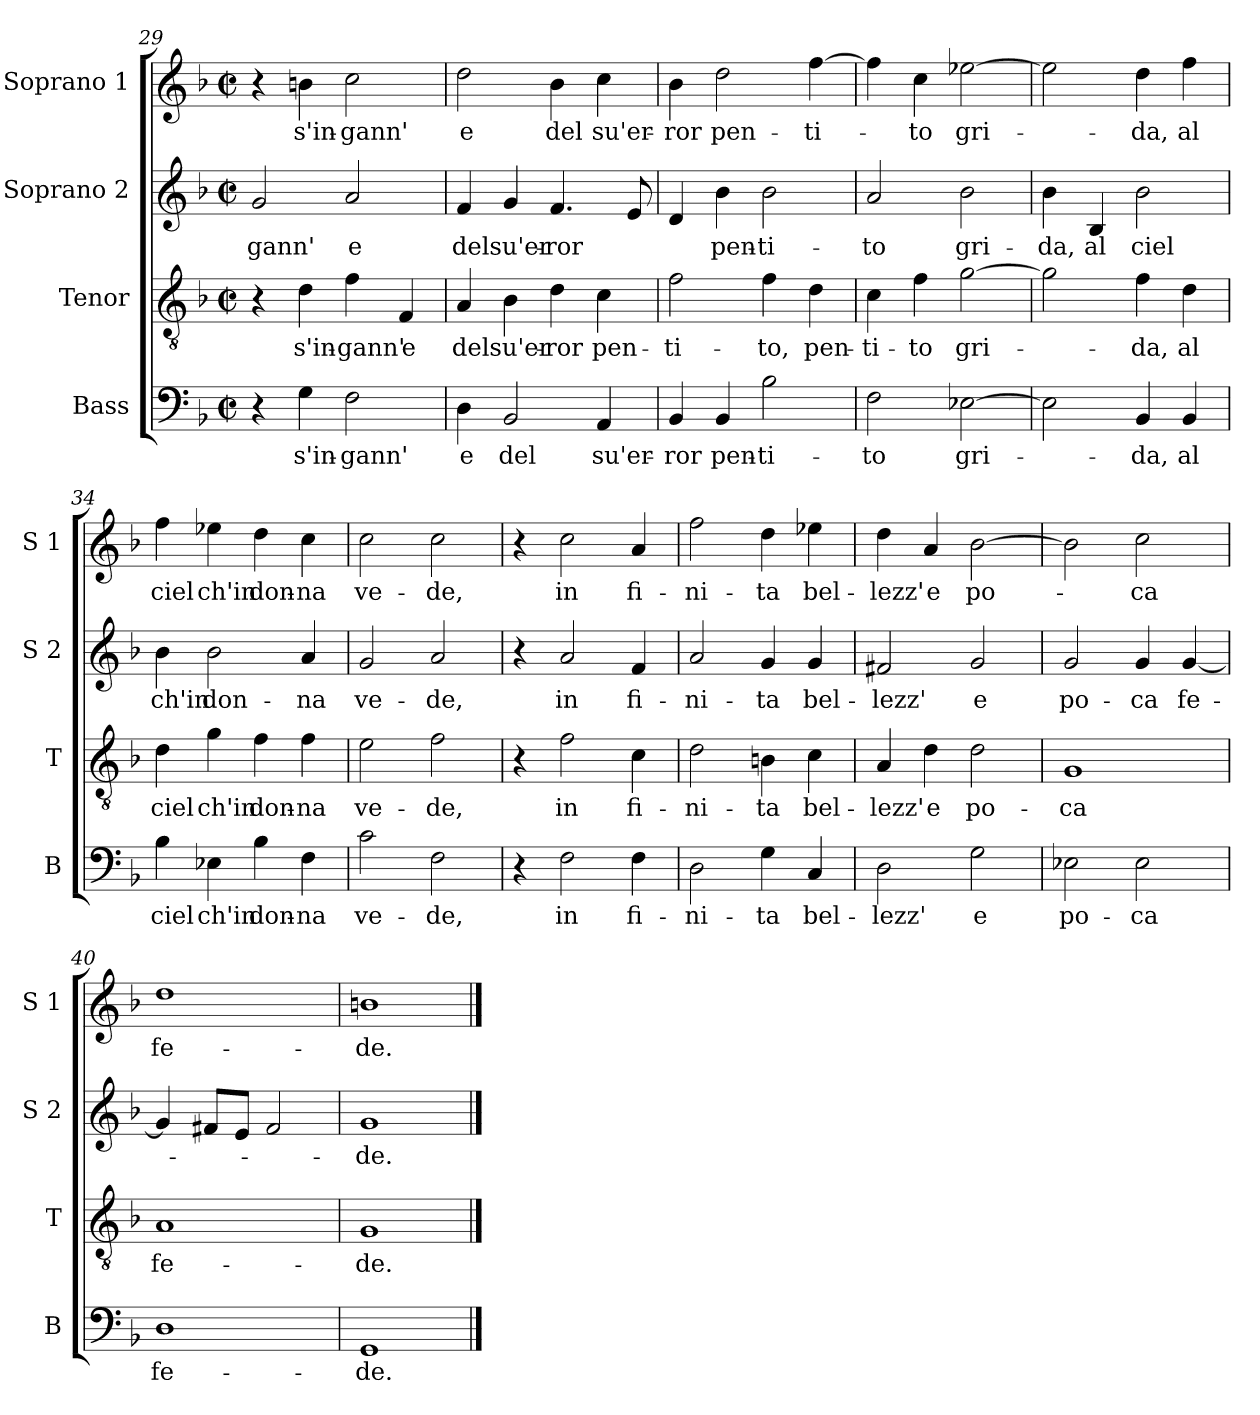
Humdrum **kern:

**kern	**text	**kern	**text	**kern	**text	**kern	**text
*part4	*part4	*part3	*part3	*part2	*part2	*part1	*part1
*staff4	*staff4	*staff3	*staff3	*staff2	*staff2	*staff1	*staff1
*I"Bass	*	*I"Tenor	*	*I"Soprano 2	*	*I"Soprano 1	*
*I'B	*	*I'T	*	*I'S 2	*	*I'S 1	*
*clefF4	*	*clefGv2	*	*clefG2	*	*clefG2	*
*k[b-]	*	*k[b-]	*	*k[b-]	*	*k[b-]	*
*F:	*	*F:	*	*F:	*	*F:	*
*M2/2	*	*M2/2	*	*M2/2	*	*M2/2	*
*met(c|)	*	*met(c|)	*	*met(c|)	*	*met(c|)	*
=29	=29	=29	=29	=29	=29	=29	=29
!	!	!	!	!	!LO:LY:b	!	!
4r	.	4r	.	2g/	-gann'	4r	.
!	!LO:LY:b	!	!LO:LY:b	!	!	!	!LO:LY:b
4G\	s'in-	4d\	s'in-	.	.	4bn\	s'in-
!	!LO:LY:b	!	!LO:LY:b	!	!LO:LY:b	!	!LO:LY:b
2F\	-gann'	4f\	-gann'	2a/	e	2cc\	-gann'
!	!	!	!LO:LY:b	!	!	!	!
.	.	4F/	e	.	.	.	.
=30	=30	=30	=30	=30	=30	=30	=30
!	!LO:LY:b	!	!LO:LY:b	!	!LO:LY:b	!	!LO:LY:b
4D\	e	4A/	del	4f/	del	2dd\	e
!	!LO:LY:b	!	!LO:LY:b	!	!LO:LY:b	!	!
2BB-/	del	4B-\	su'er-	4g/	su'er-	.	.
!	!	!	!LO:LY:b	!	!LO:LY:b	!	!LO:LY:b
.	.	4d\	-ror	4.f/	-ror	4b-\	del
!	!LO:LY:b	!	!LO:LY:b	!	!	!	!LO:LY:b
4AA/	su'er-	4c\	pen-	.	.	4cc\	su'er-
.	.	.	.	8e/	.	.	.
!!LO:PB:g=z
=31	=31	=31	=31	=31	=31	=31	=31
!	!LO:LY:b	!	!LO:LY:b	!	!	!	!LO:LY:b
4BB-/	-ror	2f\	-ti-	4d/	.	4b-\	-ror
!	!LO:LY:b	!	!	!	!LO:LY:b	!	!LO:LY:b
4BB-/	pen-	.	.	4b-\	pen-	2dd\	pen-
!	!LO:LY:b	!	!LO:LY:b	!	!LO:LY:b	!	!
2B-\	-ti-	4f\	-to,	2b-\	-ti-	.	.
!	!	!	!LO:LY:b	!	!	!	!LO:LY:b
.	.	4d\	pen-	.	.	[4ff\	-ti-
=32	=32	=32	=32	=32	=32	=32	=32
!	!LO:LY:b	!	!LO:LY:b	!	!LO:LY:b	!	!
2F\	-to	4c\	-ti-	2a/	-to	4ff\]	.
!	!	!	!LO:LY:b	!	!	!	!LO:LY:b
.	.	4f\	-to	.	.	4cc\	-to
!	!LO:LY:b	!	!LO:LY:b	!	!LO:LY:b	!	!LO:LY:b
[2E-X\	gri-	[2g\	gri-	2b-\	gri-	[2ee-X\	gri-
=33	=33	=33	=33	=33	=33	=33	=33
!	!	!	!	!	!LO:LY:b	!	!
2E-\]	.	2g\]	.	4b-\	-da,	2ee-\]	.
!	!	!	!	!	!LO:LY:b	!	!
.	.	.	.	4B-/	al	.	.
!	!LO:LY:b	!	!LO:LY:b	!	!LO:LY:b	!	!LO:LY:b
4BB-/	-da,	4f\	-da,	2b-\	ciel	4dd\	-da,
!	!LO:LY:b	!	!LO:LY:b	!	!	!	!LO:LY:b
4BB-/	al	4d\	al	.	.	4ff\	al
=34	=34	=34	=34	=34	=34	=34	=34
!	!LO:LY:b	!	!LO:LY:b	!	!LO:LY:b	!	!LO:LY:b
4B-\	ciel	4d\	ciel	4b-\	ch'in	4ff\	ciel
!	!LO:LY:b	!	!LO:LY:b	!	!LO:LY:b	!	!LO:LY:b
4E-X\	ch'in	4g\	ch'in	2b-\	don-	4ee-X\	ch'in
!	!LO:LY:b	!	!LO:LY:b	!	!	!	!LO:LY:b
4B-\	don-	4f\	don-	.	.	4dd\	don-
!	!LO:LY:b	!	!LO:LY:b	!	!LO:LY:b	!	!LO:LY:b
4F\	-na	4f\	-na	4a/	-na	4cc\	-na
=35	=35	=35	=35	=35	=35	=35	=35
!	!LO:LY:b	!	!LO:LY:b	!	!LO:LY:b	!	!LO:LY:b
2c\	ve-	2e\	ve-	2g/	ve-	2cc\	ve-
!	!LO:LY:b	!	!LO:LY:b	!	!LO:LY:b	!	!LO:LY:b
2F\	-de,	2f\	-de,	2a/	-de,	2cc\	-de,
!!LO:LB:g=z
=36	=36	=36	=36	=36	=36	=36	=36
4r	.	4r	.	4r	.	4r	.
!	!LO:LY:b	!	!LO:LY:b	!	!LO:LY:b	!	!LO:LY:b
2F\	in	2f\	in	2a/	in	2cc\	in
!	!LO:LY:b	!	!LO:LY:b	!	!LO:LY:b	!	!LO:LY:b
4F\	fi-	4c\	fi-	4f/	fi-	4a/	fi-
=37	=37	=37	=37	=37	=37	=37	=37
!	!LO:LY:b	!	!LO:LY:b	!	!LO:LY:b	!	!LO:LY:b
2D\	-ni-	2d\	-ni-	2a/	-ni-	2ff\	-ni-
!	!LO:LY:b	!	!LO:LY:b	!	!LO:LY:b	!	!LO:LY:b
4G\	-ta	4Bn\	-ta	4g/	-ta	4dd\	-ta
!	!LO:LY:b	!	!LO:LY:b	!	!LO:LY:b	!	!LO:LY:b
4C/	bel-	4c\	bel-	4g/	bel-	4ee-X\	bel-
=38	=38	=38	=38	=38	=38	=38	=38
!	!LO:LY:b	!	!LO:LY:b	!	!LO:LY:b	!	!LO:LY:b
2D\	-lezz'	4A/	-lezz'	2f#X/	-lezz'	4dd\	-lezz'
!	!	!	!LO:LY:b	!	!	!	!LO:LY:b
.	.	4d\	e	.	.	4a/	e
!	!LO:LY:b	!	!LO:LY:b	!	!LO:LY:b	!	!LO:LY:b
2G\	e	2d\	po-	2g/	e	[2b-\	po-
=39	=39	=39	=39	=39	=39	=39	=39
!	!LO:LY:b	!	!LO:LY:b	!	!LO:LY:b	!	!
2E-X\	po-	1G	-ca	2g/	po-	2b-\]	.
!	!LO:LY:b	!	!	!	!LO:LY:b	!	!LO:LY:b
2E-\	-ca	.	.	4g/	-ca	2cc\	-ca
!	!	!	!	!	!LO:LY:b	!	!
.	.	.	.	[4g/	fe-	.	.
=40	=40	=40	=40	=40	=40	=40	=40
!	!LO:LY:b	!	!LO:LY:b	!	!	!	!LO:LY:b
1D	fe-	1A	fe-	4g/]	.	1dd	fe-
.	.	.	.	8f#X/L	.	.	.
.	.	.	.	8e/J	.	.	.
.	.	.	.	2f#/	.	.	.
=41	=41	=41	=41	=41	=41	=41	=41
!	!LO:LY:b	!	!LO:LY:b	!	!LO:LY:b	!	!LO:LY:b
1GG	-de.	1G	-de.	1g	-de.	1bn	-de.
==	==	==	==	==	==	==	==
*-	*-	*-	*-	*-	*-	*-	*-
